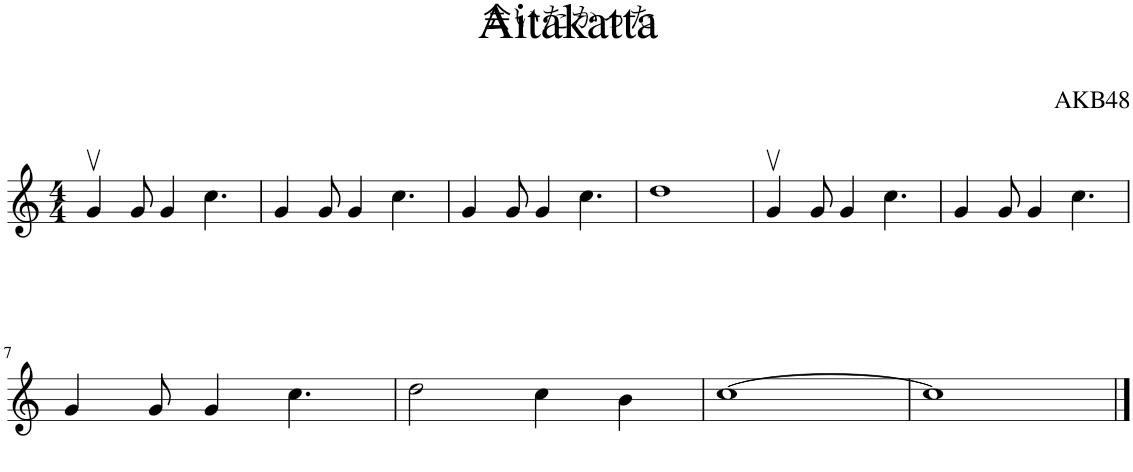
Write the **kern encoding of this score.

**kern
*part1
*staff1
*I"Voice
*clefG2
*k[]
*M4/4
=1
4gv/
8g/
4g/
4.cc\
=2
4g/
8g/
4g/
4.cc\
=3
4g/
8g/
4g/
4.cc\
=4
1dd
=5
4gv/
8g/
4g/
4.cc\
=6
4g/
8g/
4g/
4.cc\
!!LO:LB:g=z
=7
4g/
8g/
4g/
4.cc\
=8
2dd\
4cc\
4b\
=9
[1cc
=10
1cc]
==
*-
